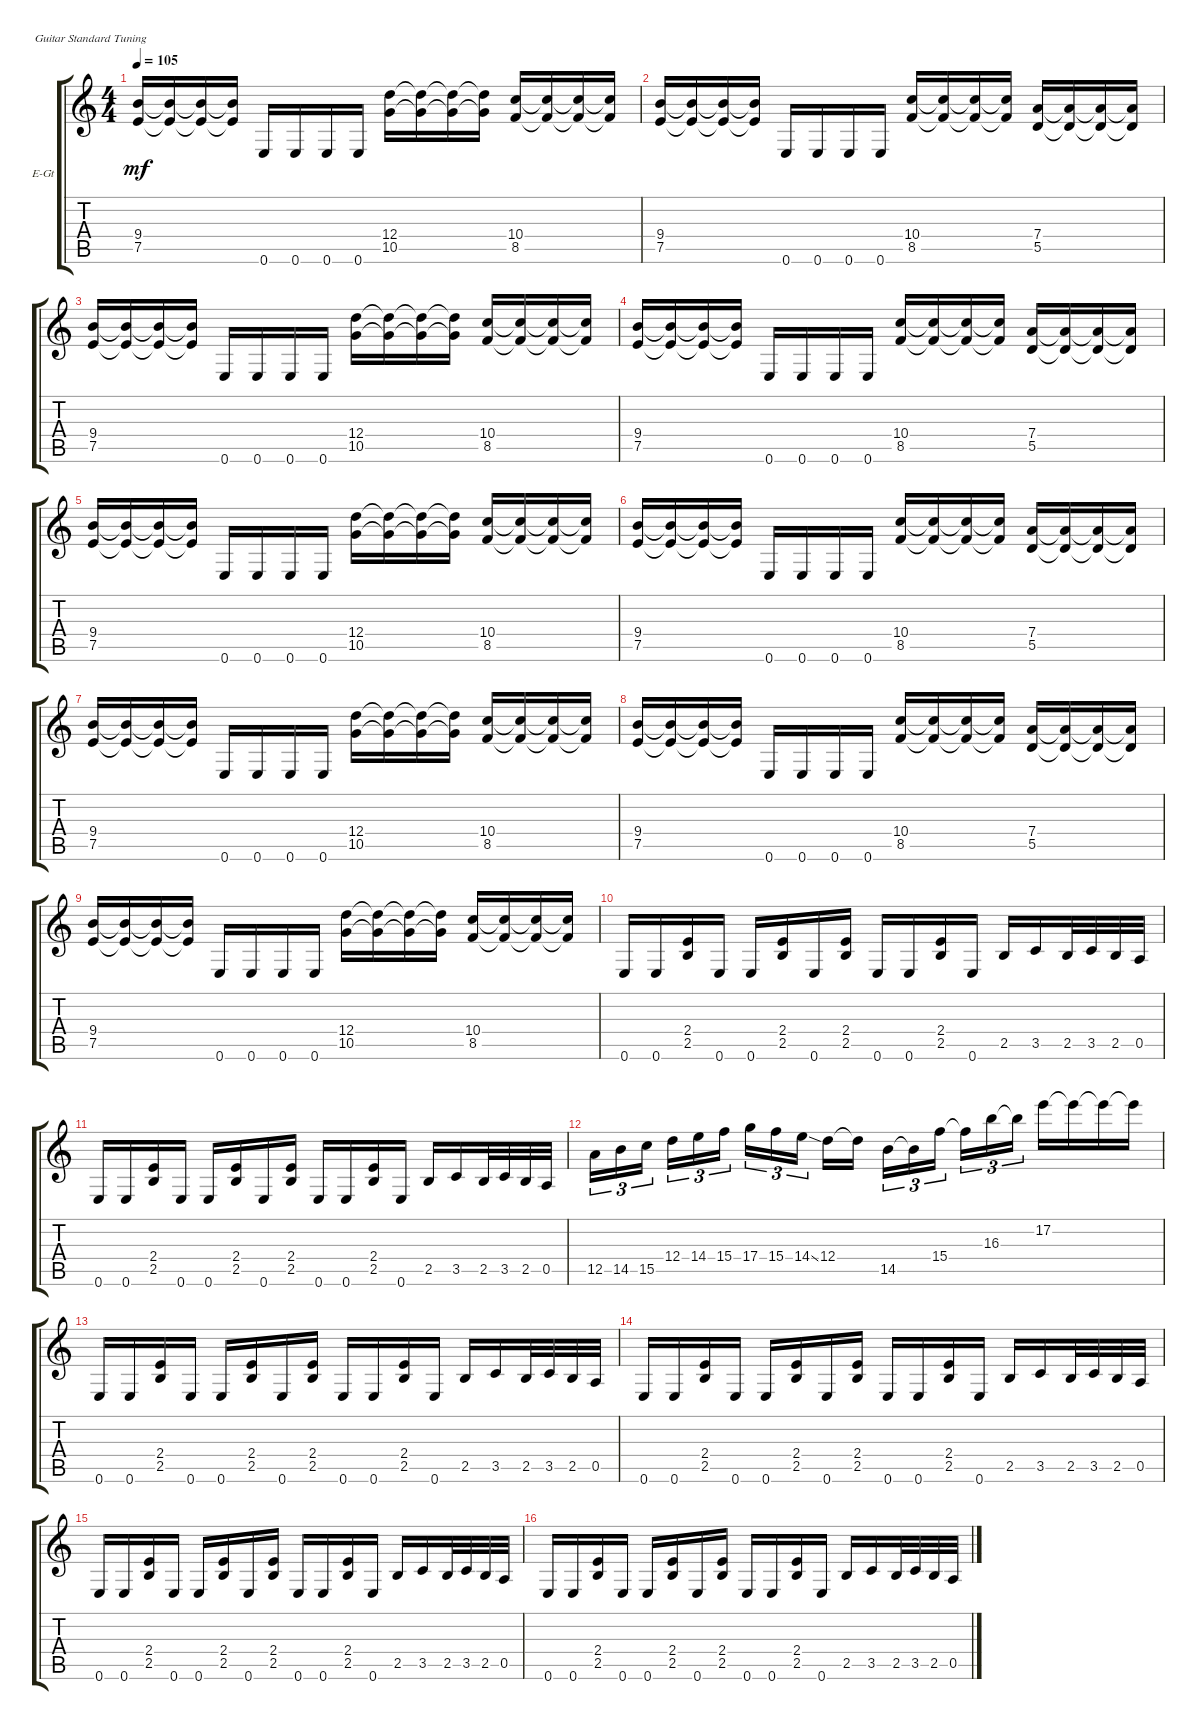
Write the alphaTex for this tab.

\defaultSystemsLayout 4
\bracketExtendMode groupsimilarinstruments
\firstSystemTrackNameOrientation horizontal
\otherSystemsTrackNameOrientation horizontal
\track ("Electric Guitar" "E-Gt") {instrument distortionguitar}
\staff {score tabs}
\tuning (E4 B3 G3 D3 A2 E2)
\ts (4 4)
\tempo 105
\clef g2
\ks c
(7.5 9.4).16{dy mf} (7.5{t} 9.4{t}).16 (7.5{t} 9.4{t}).16 (7.5{t} 9.4{t}).16 0.6.16 0.6.16 0.6.16 0.6.16 (10.5 12.4).16 (12.4{t} 10.5{t}).16 (12.4{t} 10.5{t}).16 (12.4{t} 10.5{t}).16 (8.5 10.4).16 (8.5{t} 10.4{t}).16 (8.5{t} 10.4{t}).16 (8.5{t} 10.4{t}).16 |
(7.5 9.4).16 (7.5{t} 9.4{t}).16 (7.5{t} 9.4{t}).16 (7.5{t} 9.4{t}).16 0.6.16 0.6.16 0.6.16 0.6.16 (8.5 10.4).16 (8.5{t} 10.4{t}).16 (8.5{t} 10.4{t}).16 (8.5{t} 10.4{t}).16 (5.5 7.4).16 (5.5{t} 7.4{t}).16 (5.5{t} 7.4{t}).16 (5.5{t} 7.4{t}).16 |
(7.5 9.4).16 (7.5{t} 9.4{t}).16 (7.5{t} 9.4{t}).16 (7.5{t} 9.4{t}).16 0.6.16 0.6.16 0.6.16 0.6.16 (10.5 12.4).16 (12.4{t} 10.5{t}).16 (12.4{t} 10.5{t}).16 (12.4{t} 10.5{t}).16 (8.5 10.4).16 (8.5{t} 10.4{t}).16 (8.5{t} 10.4{t}).16 (8.5{t} 10.4{t}).16 |
(7.5 9.4).16 (7.5{t} 9.4{t}).16 (7.5{t} 9.4{t}).16 (7.5{t} 9.4{t}).16 0.6.16 0.6.16 0.6.16 0.6.16 (8.5 10.4).16 (8.5{t} 10.4{t}).16 (8.5{t} 10.4{t}).16 (8.5{t} 10.4{t}).16 (5.5 7.4).16 (5.5{t} 7.4{t}).16 (5.5{t} 7.4{t}).16 (5.5{t} 7.4{t}).16 |
(7.5 9.4).16 (7.5{t} 9.4{t}).16 (7.5{t} 9.4{t}).16 (7.5{t} 9.4{t}).16 0.6.16 0.6.16 0.6.16 0.6.16 (10.5 12.4).16 (12.4{t} 10.5{t}).16 (12.4{t} 10.5{t}).16 (12.4{t} 10.5{t}).16 (8.5 10.4).16 (8.5{t} 10.4{t}).16 (8.5{t} 10.4{t}).16 (8.5{t} 10.4{t}).16 |
(7.5 9.4).16 (7.5{t} 9.4{t}).16 (7.5{t} 9.4{t}).16 (7.5{t} 9.4{t}).16 0.6.16 0.6.16 0.6.16 0.6.16 (8.5 10.4).16 (8.5{t} 10.4{t}).16 (8.5{t} 10.4{t}).16 (8.5{t} 10.4{t}).16 (5.5 7.4).16 (5.5{t} 7.4{t}).16 (5.5{t} 7.4{t}).16 (5.5{t} 7.4{t}).16 |
(7.5 9.4).16 (7.5{t} 9.4{t}).16 (7.5{t} 9.4{t}).16 (7.5{t} 9.4{t}).16 0.6.16 0.6.16 0.6.16 0.6.16 (10.5 12.4).16 (12.4{t} 10.5{t}).16 (12.4{t} 10.5{t}).16 (12.4{t} 10.5{t}).16 (8.5 10.4).16 (8.5{t} 10.4{t}).16 (8.5{t} 10.4{t}).16 (8.5{t} 10.4{t}).16 |
(7.5 9.4).16 (7.5{t} 9.4{t}).16 (7.5{t} 9.4{t}).16 (7.5{t} 9.4{t}).16 0.6.16 0.6.16 0.6.16 0.6.16 (8.5 10.4).16 (8.5{t} 10.4{t}).16 (8.5{t} 10.4{t}).16 (8.5{t} 10.4{t}).16 (5.5 7.4).16 (5.5{t} 7.4{t}).16 (5.5{t} 7.4{t}).16 (5.5{t} 7.4{t}).16 |
(7.5 9.4).16 (7.5{t} 9.4{t}).16 (7.5{t} 9.4{t}).16 (7.5{t} 9.4{t}).16 0.6.16 0.6.16 0.6.16 0.6.16 (10.5 12.4).16 (12.4{t} 10.5{t}).16 (12.4{t} 10.5{t}).16 (12.4{t} 10.5{t}).16 (8.5 10.4).16 (8.5{t} 10.4{t}).16 (8.5{t} 10.4{t}).16 (8.5{t} 10.4{t}).16 |
0.6.16 0.6.16 (2.5 2.4).16 0.6.16 0.6.16 (2.5 2.4).16 0.6.16 (2.5 2.4).16 0.6.16 0.6.16 (2.5 2.4).16 0.6.16 2.5.16 3.5.16 2.5.32 3.5.32 2.5.32 0.5.32 |
0.6.16 0.6.16 (2.5 2.4).16 0.6.16 0.6.16 (2.5 2.4).16 0.6.16 (2.5 2.4).16 0.6.16 0.6.16 (2.5 2.4).16 0.6.16 2.5.16 3.5.16 2.5.32 3.5.32 2.5.32 0.5.32 |
12.5.16{tu (3 2)} 14.5.16{tu (3 2)} 15.5.16{tu (3 2)} 12.4.16{tu (3 2)} 14.4.16{tu (3 2)} 15.4.16{tu (3 2)} 17.4.16{tu (3 2)} 15.4.16{tu (3 2)} 14.4{ss}.16{tu (3 2)} 12.4.16 12.4{t}.16 14.5.16{tu (3 2)} 14.5{t}.16{tu (3 2)} 15.4.16{tu (3 2)} 15.4{t}.16{tu (3 2)} 16.3.16{tu (3 2)} 16.3{t}.16{tu (3 2)} 17.2.16 17.2{t}.16 17.2{t}.16 17.2{t}.16 |
0.6.16 0.6.16 (2.5 2.4).16 0.6.16 0.6.16 (2.5 2.4).16 0.6.16 (2.5 2.4).16 0.6.16 0.6.16 (2.5 2.4).16 0.6.16 2.5.16 3.5.16 2.5.32 3.5.32 2.5.32 0.5.32 |
0.6.16 0.6.16 (2.5 2.4).16 0.6.16 0.6.16 (2.5 2.4).16 0.6.16 (2.5 2.4).16 0.6.16 0.6.16 (2.5 2.4).16 0.6.16 2.5.16 3.5.16 2.5.32 3.5.32 2.5.32 0.5.32 |
0.6.16 0.6.16 (2.5 2.4).16 0.6.16 0.6.16 (2.5 2.4).16 0.6.16 (2.5 2.4).16 0.6.16 0.6.16 (2.5 2.4).16 0.6.16 2.5.16 3.5.16 2.5.32 3.5.32 2.5.32 0.5.32 |
0.6.16 0.6.16 (2.5 2.4).16 0.6.16 0.6.16 (2.5 2.4).16 0.6.16 (2.5 2.4).16 0.6.16 0.6.16 (2.5 2.4).16 0.6.16 2.5.16 3.5.16 2.5.32 3.5.32 2.5.32 0.5.32
